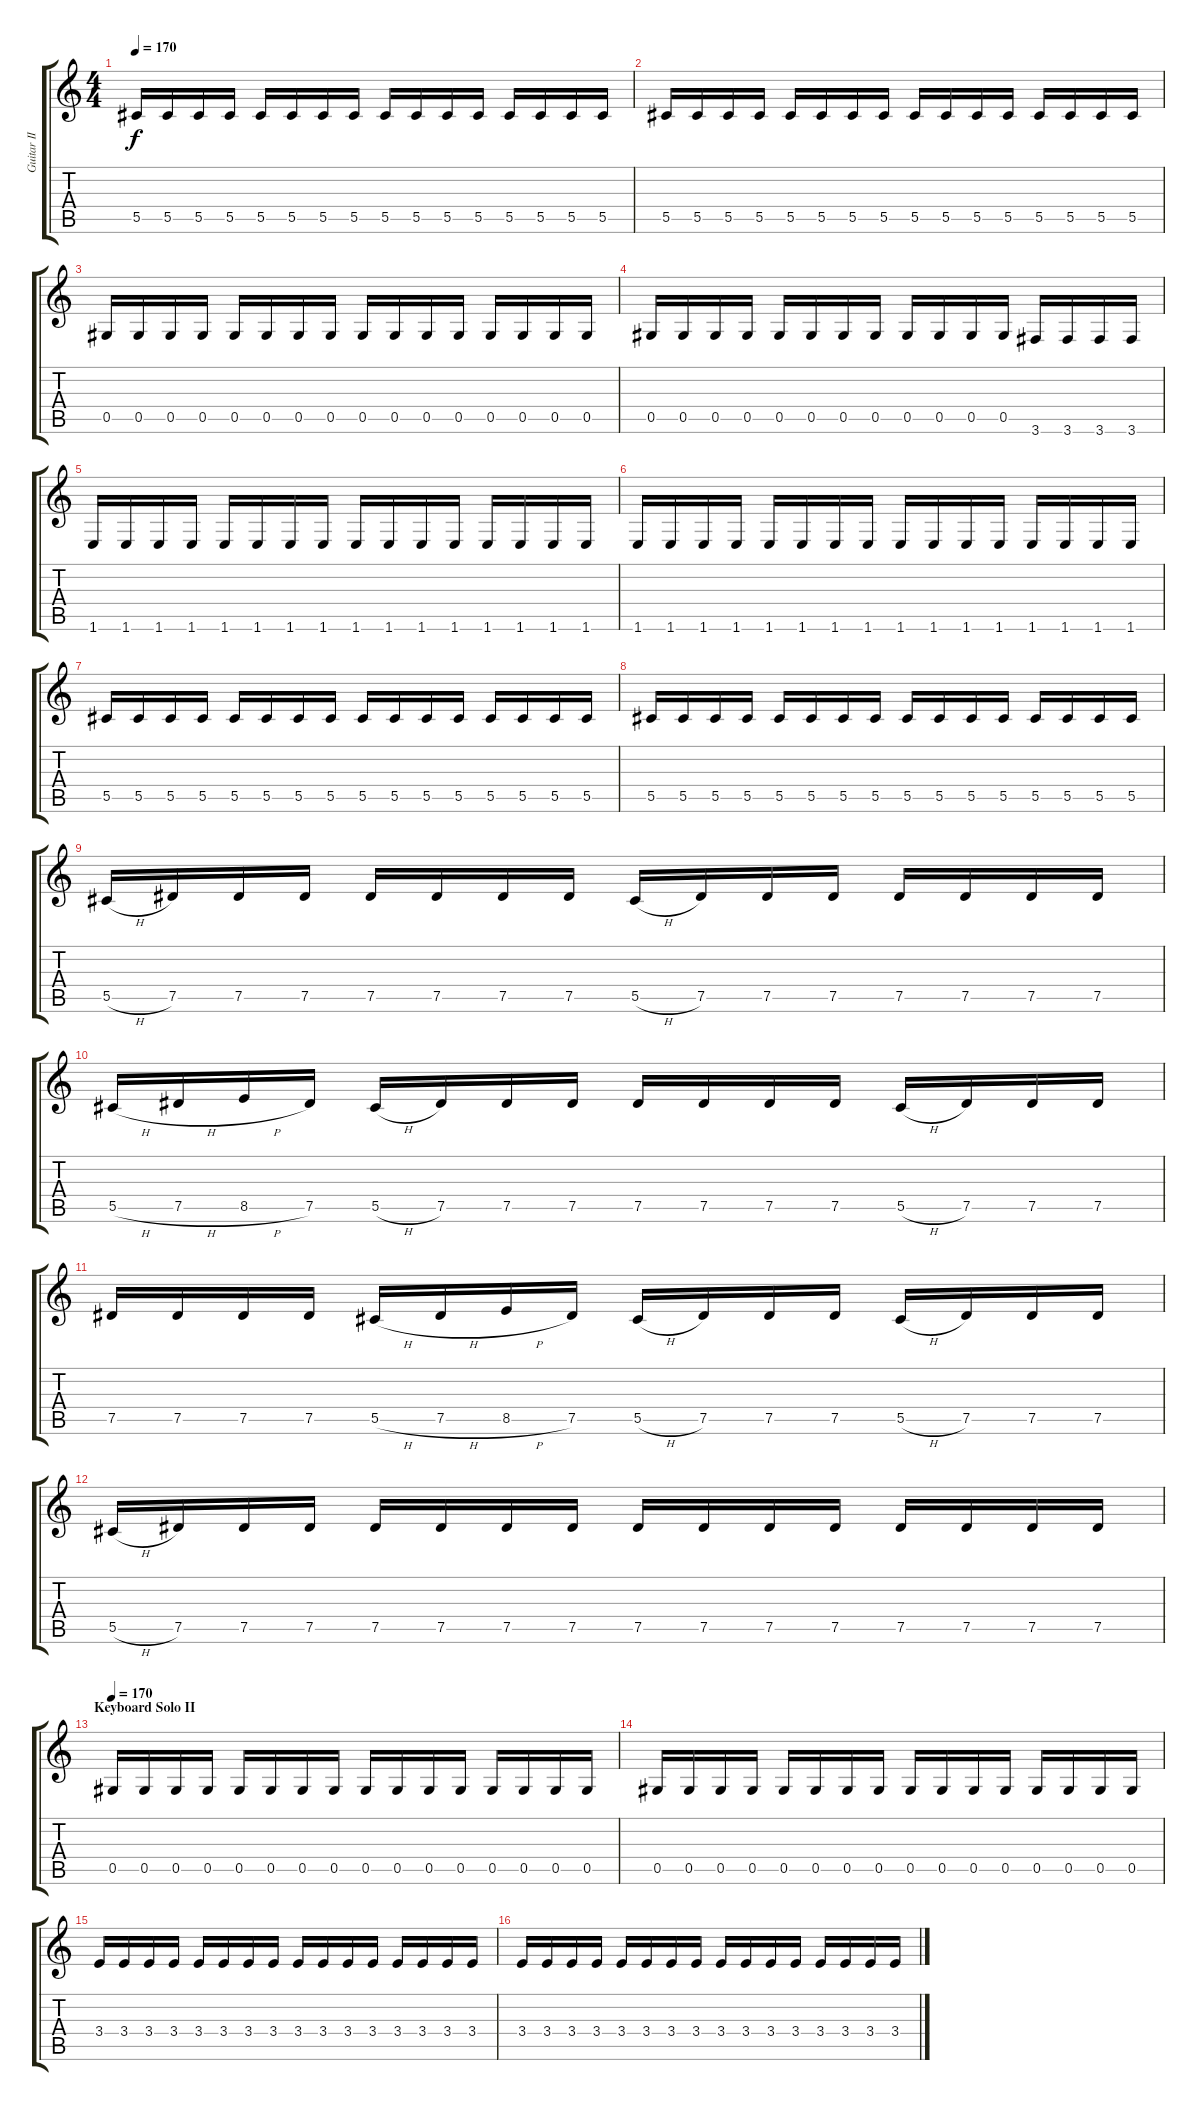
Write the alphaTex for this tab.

\track ("Guitar II" "Guitar II") {instrument distortionguitar}
\staff {score tabs}
\tuning (Eb4 Bb3 Gb3 Db3 Ab2 Eb2) {hide}
\ts (4 4)
\tempo 170
\clef g2
\ks c
5.5.16{dy f} 5.5.16 5.5.16 5.5.16 5.5.16 5.5.16 5.5.16 5.5.16 5.5.16 5.5.16 5.5.16 5.5.16 5.5.16 5.5.16 5.5.16 5.5.16 |
5.5.16 5.5.16 5.5.16 5.5.16 5.5.16 5.5.16 5.5.16 5.5.16 5.5.16 5.5.16 5.5.16 5.5.16 5.5.16 5.5.16 5.5.16 5.5.16 |
0.5.16 0.5.16 0.5.16 0.5.16 0.5.16 0.5.16 0.5.16 0.5.16 0.5.16 0.5.16 0.5.16 0.5.16 0.5.16 0.5.16 0.5.16 0.5.16 |
0.5.16 0.5.16 0.5.16 0.5.16 0.5.16 0.5.16 0.5.16 0.5.16 0.5.16 0.5.16 0.5.16 0.5.16 3.6.16 3.6.16 3.6.16 3.6.16 |
1.6.16 1.6.16 1.6.16 1.6.16 1.6.16 1.6.16 1.6.16 1.6.16 1.6.16 1.6.16 1.6.16 1.6.16 1.6.16 1.6.16 1.6.16 1.6.16 |
1.6.16 1.6.16 1.6.16 1.6.16 1.6.16 1.6.16 1.6.16 1.6.16 1.6.16 1.6.16 1.6.16 1.6.16 1.6.16 1.6.16 1.6.16 1.6.16 |
5.5.16 5.5.16 5.5.16 5.5.16 5.5.16 5.5.16 5.5.16 5.5.16 5.5.16 5.5.16 5.5.16 5.5.16 5.5.16 5.5.16 5.5.16 5.5.16 |
5.5.16 5.5.16 5.5.16 5.5.16 5.5.16 5.5.16 5.5.16 5.5.16 5.5.16 5.5.16 5.5.16 5.5.16 5.5.16 5.5.16 5.5.16 5.5.16 |
5.5{h}.16 7.5.16 7.5.16 7.5.16 7.5.16 7.5.16 7.5.16 7.5.16 5.5{h}.16 7.5.16 7.5.16 7.5.16 7.5.16 7.5.16 7.5.16 7.5.16 |
5.5{h}.16 7.5{h}.16 8.5{h}.16 7.5.16 5.5{h}.16 7.5.16 7.5.16 7.5.16 7.5.16 7.5.16 7.5.16 7.5.16 5.5{h}.16 7.5.16 7.5.16 7.5.16 |
7.5.16 7.5.16 7.5.16 7.5.16 5.5{h}.16 7.5{h}.16 8.5{h}.16 7.5.16 5.5{h}.16 7.5.16 7.5.16 7.5.16 5.5{h}.16 7.5.16 7.5.16 7.5.16 |
5.5{h}.16 7.5.16 7.5.16 7.5.16 7.5.16 7.5.16 7.5.16 7.5.16 7.5.16 7.5.16 7.5.16 7.5.16 7.5.16 7.5.16 7.5.16 7.5.16 |
\section ("" "Keyboard Solo II")
\tempo 170
0.5.16 0.5.16 0.5.16 0.5.16 0.5.16 0.5.16 0.5.16 0.5.16 0.5.16 0.5.16 0.5.16 0.5.16 0.5.16 0.5.16 0.5.16 0.5.16 |
0.5.16 0.5.16 0.5.16 0.5.16 0.5.16 0.5.16 0.5.16 0.5.16 0.5.16 0.5.16 0.5.16 0.5.16 0.5.16 0.5.16 0.5.16 0.5.16 |
3.4.16 3.4.16 3.4.16 3.4.16 3.4.16 3.4.16 3.4.16 3.4.16 3.4.16 3.4.16 3.4.16 3.4.16 3.4.16 3.4.16 3.4.16 3.4.16 |
3.4.16 3.4.16 3.4.16 3.4.16 3.4.16 3.4.16 3.4.16 3.4.16 3.4.16 3.4.16 3.4.16 3.4.16 3.4.16 3.4.16 3.4.16 3.4.16
